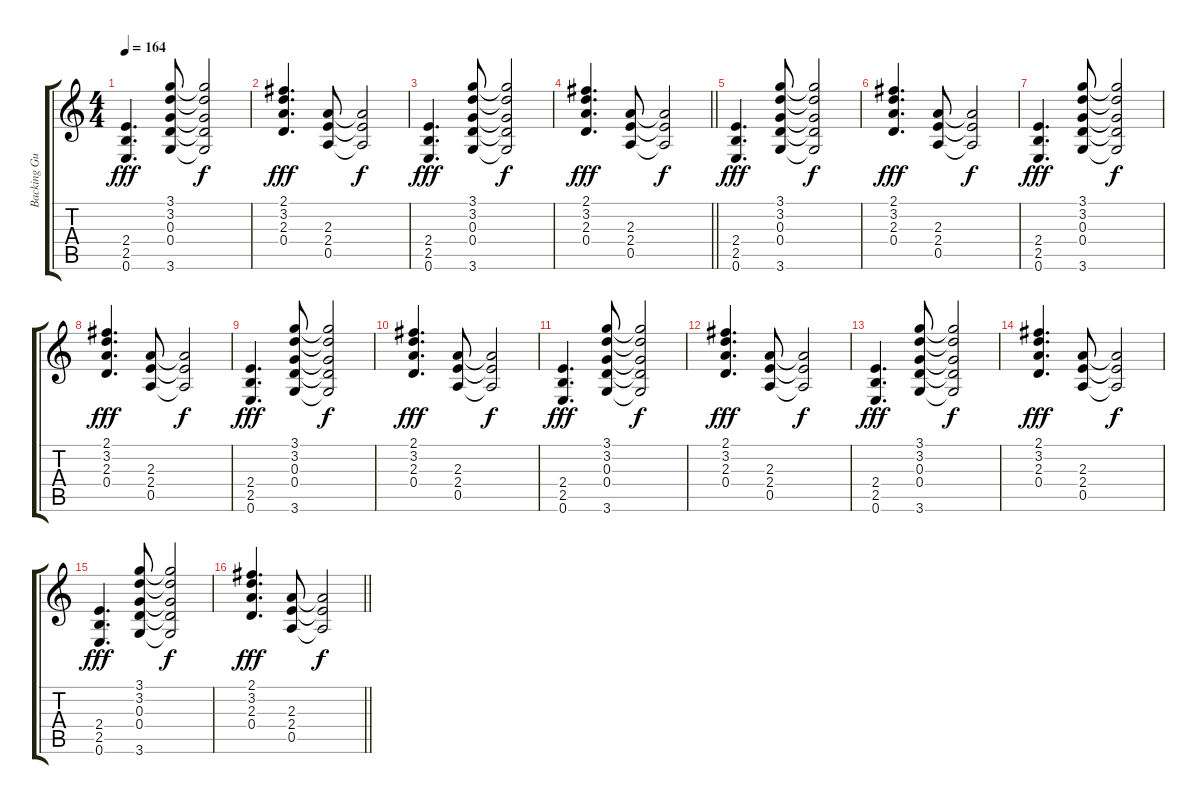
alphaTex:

\track ("Backing Guitar " "Backing Gu") {instrument distortionguitar}
\staff {score tabs}
\tuning (E4 B3 G3 D3 A2 E2) {hide}
\ts (4 4)
\tempo 164
\clef g2
\ks c
(2.4 2.5 0.6).4{d dy fff} (3.1 3.2 0.3 0.4 3.6).8 (3.1{t} 3.2{t} 0.3{t} 0.4{t} 3.6{t}).2{dy f} |
(2.1 3.2 2.3 0.4).4{d dy fff} (2.3 2.4 0.5).8 (2.3{t} 2.4{t} 0.5{t}).2{dy f} |
(2.4 2.5 0.6).4{d dy fff} (3.1 3.2 0.3 0.4 3.6).8 (3.1{t} 3.2{t} 0.3{t} 0.4{t} 3.6{t}).2{dy f} |
\barLineRight lightlight
(2.1 3.2 2.3 0.4).4{d dy fff} (2.3 2.4 0.5).8 (2.3{t} 2.4{t} 0.5{t}).2{dy f} |
(2.4 2.5 0.6).4{d dy fff} (3.1 3.2 0.3 0.4 3.6).8 (3.1{t} 3.2{t} 0.3{t} 0.4{t} 3.6{t}).2{dy f} |
(2.1 3.2 2.3 0.4).4{d dy fff} (2.3 2.4 0.5).8 (2.3{t} 2.4{t} 0.5{t}).2{dy f} |
(2.4 2.5 0.6).4{d dy fff} (3.1 3.2 0.3 0.4 3.6).8 (3.1{t} 3.2{t} 0.3{t} 0.4{t} 3.6{t}).2{dy f} |
(2.1 3.2 2.3 0.4).4{d dy fff} (2.3 2.4 0.5).8 (2.3{t} 2.4{t} 0.5{t}).2{dy f} |
(2.4 2.5 0.6).4{d dy fff} (3.1 3.2 0.3 0.4 3.6).8 (3.1{t} 3.2{t} 0.3{t} 0.4{t} 3.6{t}).2{dy f} |
(2.1 3.2 2.3 0.4).4{d dy fff} (2.3 2.4 0.5).8 (2.3{t} 2.4{t} 0.5{t}).2{dy f} |
(2.4 2.5 0.6).4{d dy fff} (3.1 3.2 0.3 0.4 3.6).8 (3.1{t} 3.2{t} 0.3{t} 0.4{t} 3.6{t}).2{dy f} |
(2.1 3.2 2.3 0.4).4{d dy fff} (2.3 2.4 0.5).8 (2.3{t} 2.4{t} 0.5{t}).2{dy f} |
(2.4 2.5 0.6).4{d dy fff} (3.1 3.2 0.3 0.4 3.6).8 (3.1{t} 3.2{t} 0.3{t} 0.4{t} 3.6{t}).2{dy f} |
(2.1 3.2 2.3 0.4).4{d dy fff} (2.3 2.4 0.5).8 (2.3{t} 2.4{t} 0.5{t}).2{dy f} |
(2.4 2.5 0.6).4{d dy fff} (3.1 3.2 0.3 0.4 3.6).8 (3.1{t} 3.2{t} 0.3{t} 0.4{t} 3.6{t}).2{dy f} |
\barLineRight lightlight
(2.1 3.2 2.3 0.4).4{d dy fff} (2.3 2.4 0.5).8 (2.3{t} 2.4{t} 0.5{t}).2{dy f}
